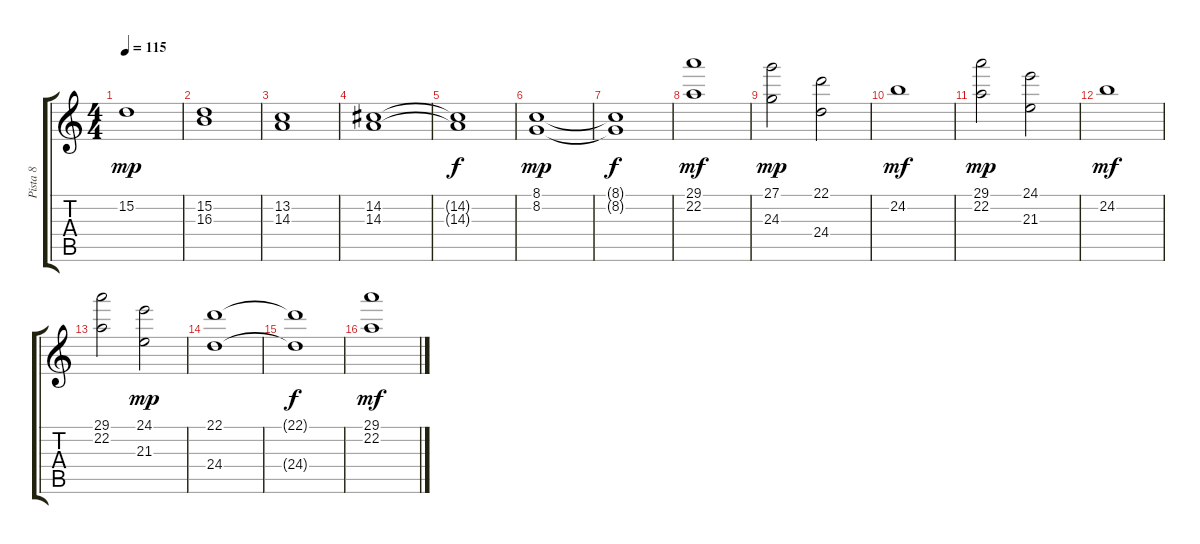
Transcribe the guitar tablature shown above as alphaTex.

\track ("Pista 8" "Pista 8") {instrument stringensemble1}
\staff {score tabs}
\tuning (E4 B3 G3 D3 A2 E2) {hide}
\ts (4 4)
\tempo 115
\clef g2
\ks c
15.2.1{dy mp} |
(15.2 16.3).1 |
(13.2 14.3).1 |
(14.2 14.3).1 |
(14.2{t} 14.3{t}).1{dy f} |
(8.1 8.2).1{dy mp} |
(8.1{t} 8.2{t}).1{dy f} |
(29.1 22.2).1{dy mf} |
(27.1 24.3).2{dy mp} (22.1 24.4).2 |
24.2.1{dy mf} |
(29.1 22.2).2{dy mp} (24.1 21.3).2 |
24.2.1{dy mf} |
(29.1 22.2).2 (24.1 21.3).2{dy mp} |
(22.1 24.4).1 |
(22.1{t} 24.4{t}).1{dy f} |
(29.1 22.2).1{dy mf}
